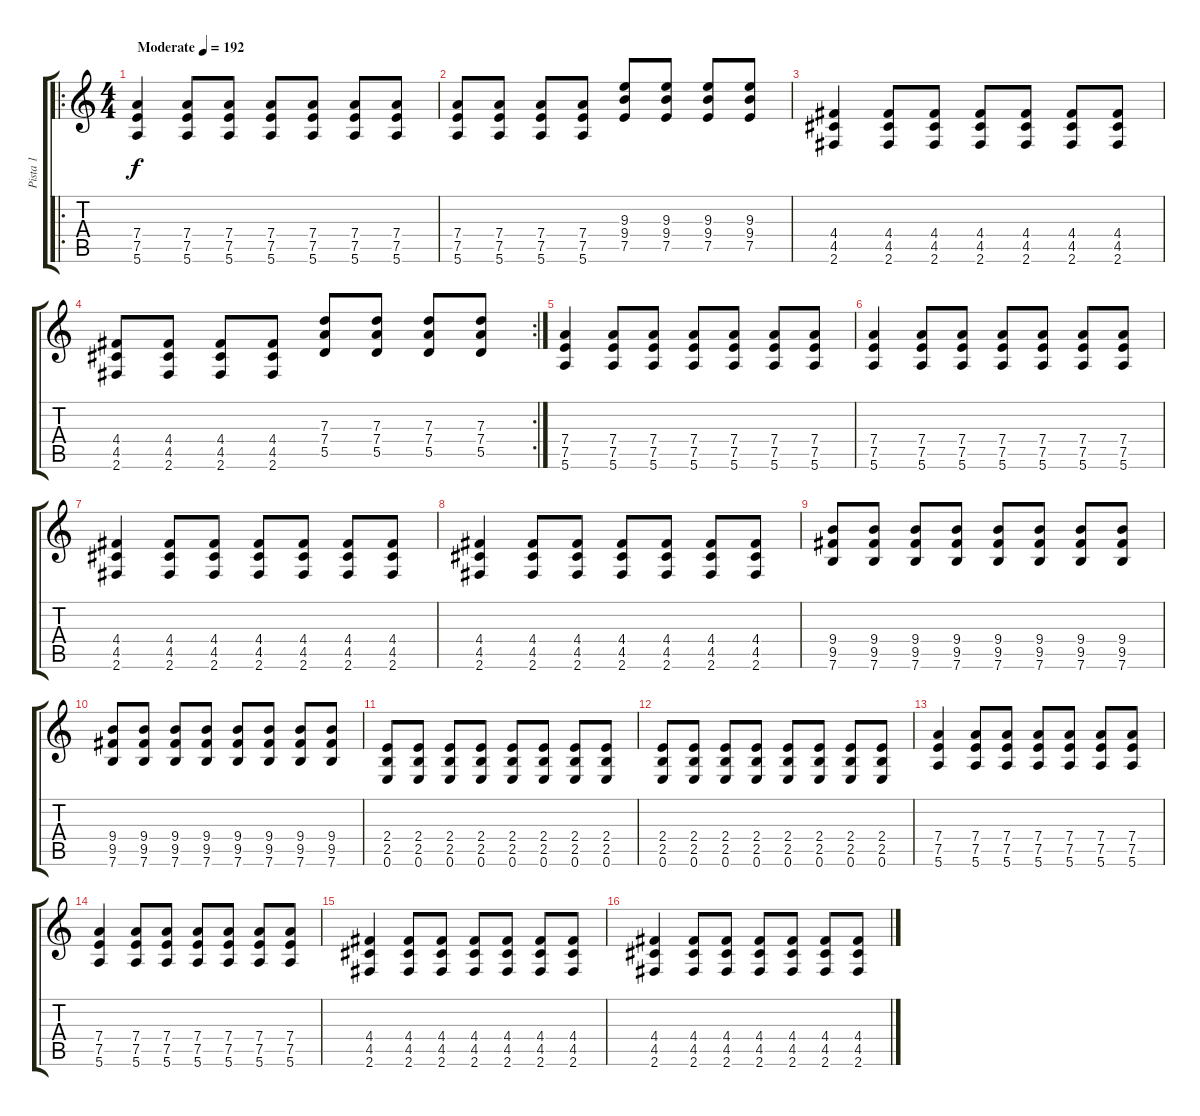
\track ("Pista 1" "Pista 1") {instrument overdrivenguitar}
\staff {score tabs}
\tuning (E4 B3 G3 D3 A2 E2) {hide}
\ro
\ts (4 4)
\tempo (192 "Moderate")
\clef g2
\ks c
(7.4 7.5 5.6).4{dy f instrument overdrivenguitar} (7.4 7.5 5.6).8 (7.4 7.5 5.6).8 (7.4 7.5 5.6).8 (7.4 7.5 5.6).8 (7.4 7.5 5.6).8 (7.4 7.5 5.6).8 |
(7.4 7.5 5.6).8 (7.4 7.5 5.6).8 (7.4 7.5 5.6).8 (7.4 7.5 5.6).8 (9.3 9.4 7.5).8 (9.3 9.4 7.5).8 (9.3 9.4 7.5).8 (9.3 9.4 7.5).8 |
(4.4 4.5 2.6).4 (4.4 4.5 2.6).8 (4.4 4.5 2.6).8 (4.4 4.5 2.6).8 (4.4 4.5 2.6).8 (4.4 4.5 2.6).8 (4.4 4.5 2.6).8 |
\rc 2
(4.4 4.5 2.6).8 (4.4 4.5 2.6).8 (4.4 4.5 2.6).8 (4.4 4.5 2.6).8 (7.3 7.4 5.5).8 (7.3 7.4 5.5).8 (7.3 7.4 5.5).8 (7.3 7.4 5.5).8 |
(7.4 7.5 5.6).4 (7.4 7.5 5.6).8 (7.4 7.5 5.6).8 (7.4 7.5 5.6).8 (7.4 7.5 5.6).8 (7.4 7.5 5.6).8 (7.4 7.5 5.6).8 |
(7.4 7.5 5.6).4 (7.4 7.5 5.6).8 (7.4 7.5 5.6).8 (7.4 7.5 5.6).8 (7.4 7.5 5.6).8 (7.4 7.5 5.6).8 (7.4 7.5 5.6).8 |
(4.4 4.5 2.6).4 (4.4 4.5 2.6).8 (4.4 4.5 2.6).8 (4.4 4.5 2.6).8 (4.4 4.5 2.6).8 (4.4 4.5 2.6).8 (4.4 4.5 2.6).8 |
(4.4 4.5 2.6).4 (4.4 4.5 2.6).8 (4.4 4.5 2.6).8 (4.4 4.5 2.6).8 (4.4 4.5 2.6).8 (4.4 4.5 2.6).8 (4.4 4.5 2.6).8 |
(9.4 9.5 7.6).8 (9.4 9.5 7.6).8 (9.4 9.5 7.6).8 (9.4 9.5 7.6).8 (9.4 9.5 7.6).8 (9.4 9.5 7.6).8 (9.4 9.5 7.6).8 (9.4 9.5 7.6).8 |
(9.4 9.5 7.6).8 (9.4 9.5 7.6).8 (9.4 9.5 7.6).8 (9.4 9.5 7.6).8 (9.4 9.5 7.6).8 (9.4 9.5 7.6).8 (9.4 9.5 7.6).8 (9.4 9.5 7.6).8 |
(2.4 2.5 0.6).8 (2.4 2.5 0.6).8 (2.4 2.5 0.6).8 (2.4 2.5 0.6).8 (2.4 2.5 0.6).8 (2.4 2.5 0.6).8 (2.4 2.5 0.6).8 (2.4 2.5 0.6).8 |
(2.4 2.5 0.6).8 (2.4 2.5 0.6).8 (2.4 2.5 0.6).8 (2.4 2.5 0.6).8 (2.4 2.5 0.6).8 (2.4 2.5 0.6).8 (2.4 2.5 0.6).8 (2.4 2.5 0.6).8 |
(7.4 7.5 5.6).4 (7.4 7.5 5.6).8 (7.4 7.5 5.6).8 (7.4 7.5 5.6).8 (7.4 7.5 5.6).8 (7.4 7.5 5.6).8 (7.4 7.5 5.6).8 |
(7.4 7.5 5.6).4 (7.4 7.5 5.6).8 (7.4 7.5 5.6).8 (7.4 7.5 5.6).8 (7.4 7.5 5.6).8 (7.4 7.5 5.6).8 (7.4 7.5 5.6).8 |
(4.4 4.5 2.6).4 (4.4 4.5 2.6).8 (4.4 4.5 2.6).8 (4.4 4.5 2.6).8 (4.4 4.5 2.6).8 (4.4 4.5 2.6).8 (4.4 4.5 2.6).8 |
(4.4 4.5 2.6).4 (4.4 4.5 2.6).8 (4.4 4.5 2.6).8 (4.4 4.5 2.6).8 (4.4 4.5 2.6).8 (4.4 4.5 2.6).8 (4.4 4.5 2.6).8
